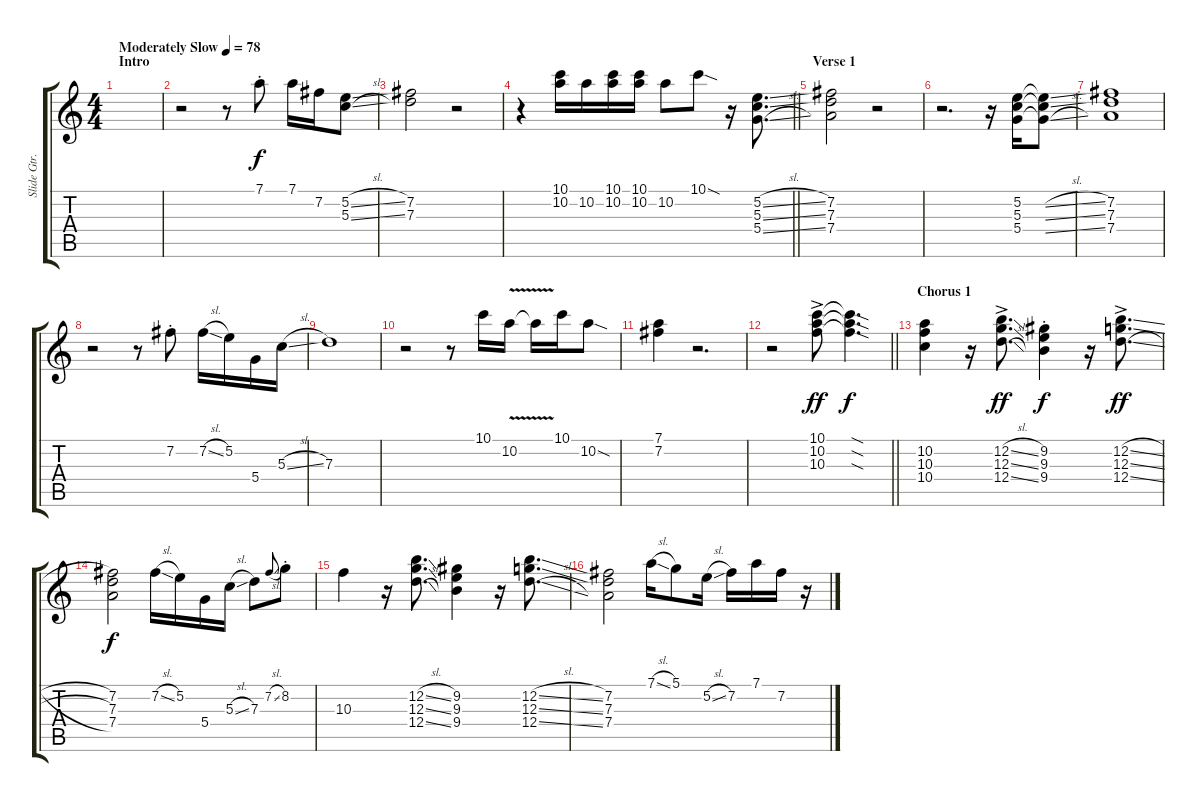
\track ("Slide Gtr." "Slide Gtr.") {instrument acousticguitarsteel}
\staff {score tabs}
\tuning (D4 B3 G3 D3 A2 D2) {hide}
\ts (4 4)
\section ("" "Intro")
\tempo (78 "Moderately Slow")
\clef g2
\ks c
|
r.2{volume 12} r.8 7.1{st}.8 7.1.16 7.2.16 (5.2{sl} 5.3{sl}).8 |
(7.2 7.3).2 r.2 |
\barLineRight lightlight
r.4 (10.1 10.2).16 10.2.16 (10.1 10.2).16 (10.1 10.2).16 10.2.8 10.1{sod}.8 r.16 (5.2{sl} 5.3{sl} 5.4{sl}).8{d} |
\section ("" "Verse 1")
(7.2 7.3 7.4).2 r.2 |
r.2{d} r.16 (5.2 5.3 5.4).16 (5.2{sl t} 5.3{sl t} 5.4{sl t}).8 |
(7.2 7.3 7.4).1 |
r.2 r.8 7.2{st}.8 7.2{sl}.16 5.2.16 5.4.16 5.3{sl}.16 |
7.3.1 |
r.2 r.8 10.1.16 10.2{v}.16 10.2{t}.16 10.1.16 10.2{sod}.8 |
(7.1 7.2).4 r.2{d} |
\barLineRight lightlight
r.2 (10.1{ac} 10.2{ac} 10.3{ac}).8{dy ff} (10.1{sod t} 10.2{sod t} 10.3{sod t}).4{d dy f} |
\section ("" "Chorus 1")
(10.2 10.3 10.4).4 r.16 (12.2{sl ac} 12.3{sl ac} 12.4{sl ac}).8{d dy ff} (9.2{st} 9.3{st} 9.4{st}).4{dy f} r.16 (12.2{sl ac} 12.3{sl ac} 12.4{sl ac}).8{d dy ff} |
(7.2 7.3 7.4).2{dy f} 7.2{sl}.16 5.2.16 5.4.16 5.3{sl}.16 7.3.8 7.2{sl}.8{gr onbeat} 8.2{st}.8 |
10.3.4 r.16 (12.2{sl} 12.3{sl} 12.4{sl}).8{d} (9.2 9.3 9.4).4 r.16 (12.2{sl} 12.3{sl} 12.4{sl}).8{d} |
(7.2 7.3 7.4).2 7.1{sl}.16 5.1.8 5.2{sl}.16 7.2.16 7.1.16 7.2.16 r.16
